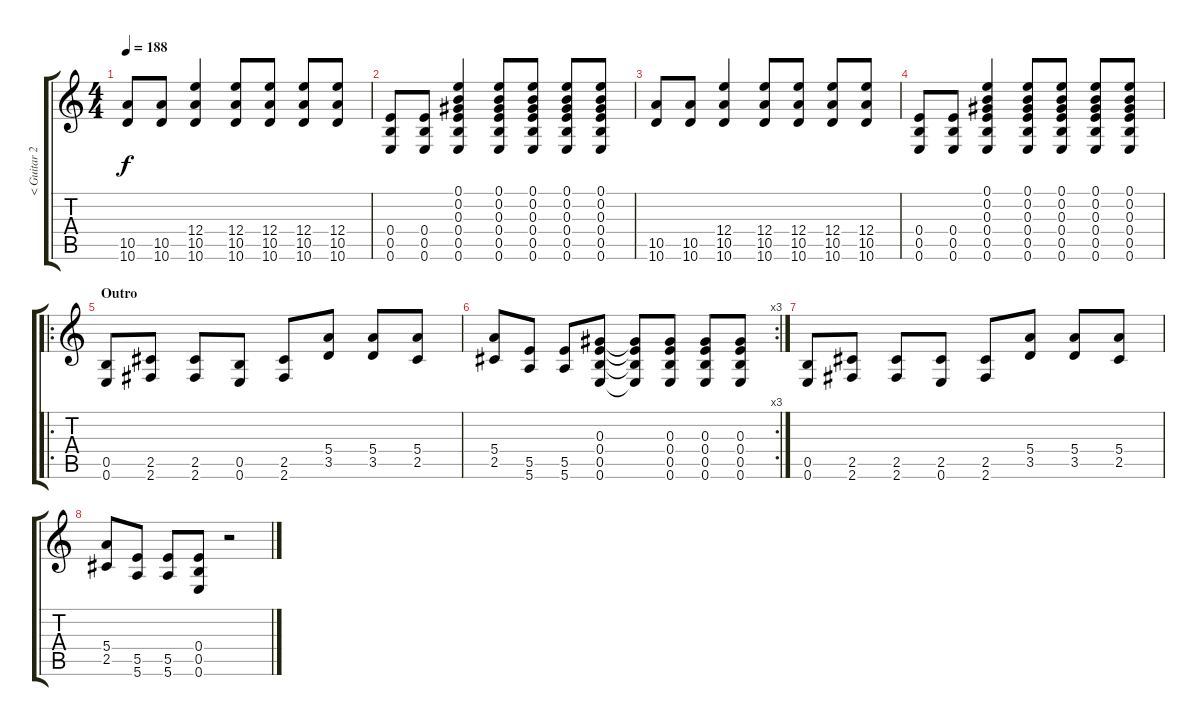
\track ("< Guitar 2 >" "< Guitar 2") {instrument distortionguitar}
\staff {score tabs}
\tuning (E4 B3 Ab3 E3 B2 E2) {hide}
\ts (4 4)
\tempo 188
\clef g2
\ks c
(10.5{t} 10.6{t}).8{dy f} (10.5 10.6).8 (12.4 10.5 10.6).4 (12.4 10.5 10.6).8 (12.4 10.5 10.6).8 (12.4 10.5 10.6).8 (12.4 10.5 10.6).8 |
(0.4 0.5 0.6).8 (0.4 0.5 0.6).8 (0.1 0.2 0.3 0.4 0.5 0.6).4 (0.1 0.2 0.3 0.4 0.5 0.6).8 (0.1 0.2 0.3 0.4 0.5 0.6).8 (0.1 0.2 0.3 0.4 0.5 0.6).8 (0.1 0.2 0.3 0.4 0.5 0.6).8 |
(10.5 10.6).8 (10.5 10.6).8 (12.4 10.5 10.6).4 (12.4 10.5 10.6).8 (12.4 10.5 10.6).8 (12.4 10.5 10.6).8 (12.4 10.5 10.6).8 |
(0.4 0.5 0.6).8 (0.4 0.5 0.6).8 (0.1 0.2 0.3 0.4 0.5 0.6).4 (0.1 0.2 0.3 0.4 0.5 0.6).8 (0.1 0.2 0.3 0.4 0.5 0.6).8 (0.1 0.2 0.3 0.4 0.5 0.6).8 (0.1 0.2 0.3 0.4 0.5 0.6).8 |
\ro
\section ("" "Outro")
(0.5 0.6).8 (2.5 2.6).8 (2.5 2.6).8 (0.5 0.6).8 (2.5 2.6).8 (5.4 3.5).8 (5.4 3.5).8 (5.4 2.5).8 |
\rc 3
(5.4 2.5).8 (5.5 5.6).8 (5.5 5.6).8 (0.3 0.4 0.5 0.6).8 (0.3{t} 0.4{t} 0.5{t} 0.6{t}).8 (0.3 0.4 0.5 0.6).8 (0.3 0.4 0.5 0.6).8 (0.3 0.4 0.5 0.6).8 |
(0.5 0.6).8 (2.5 2.6).8 (2.5 2.6).8 (2.5 0.6).8 (2.5 2.6).8 (5.4 3.5).8 (5.4 3.5).8 (5.4 2.5).8 |
(5.4 2.5).8 (5.5 5.6).8 (5.5 5.6).8 (0.4 0.5 0.6).8 r.2
